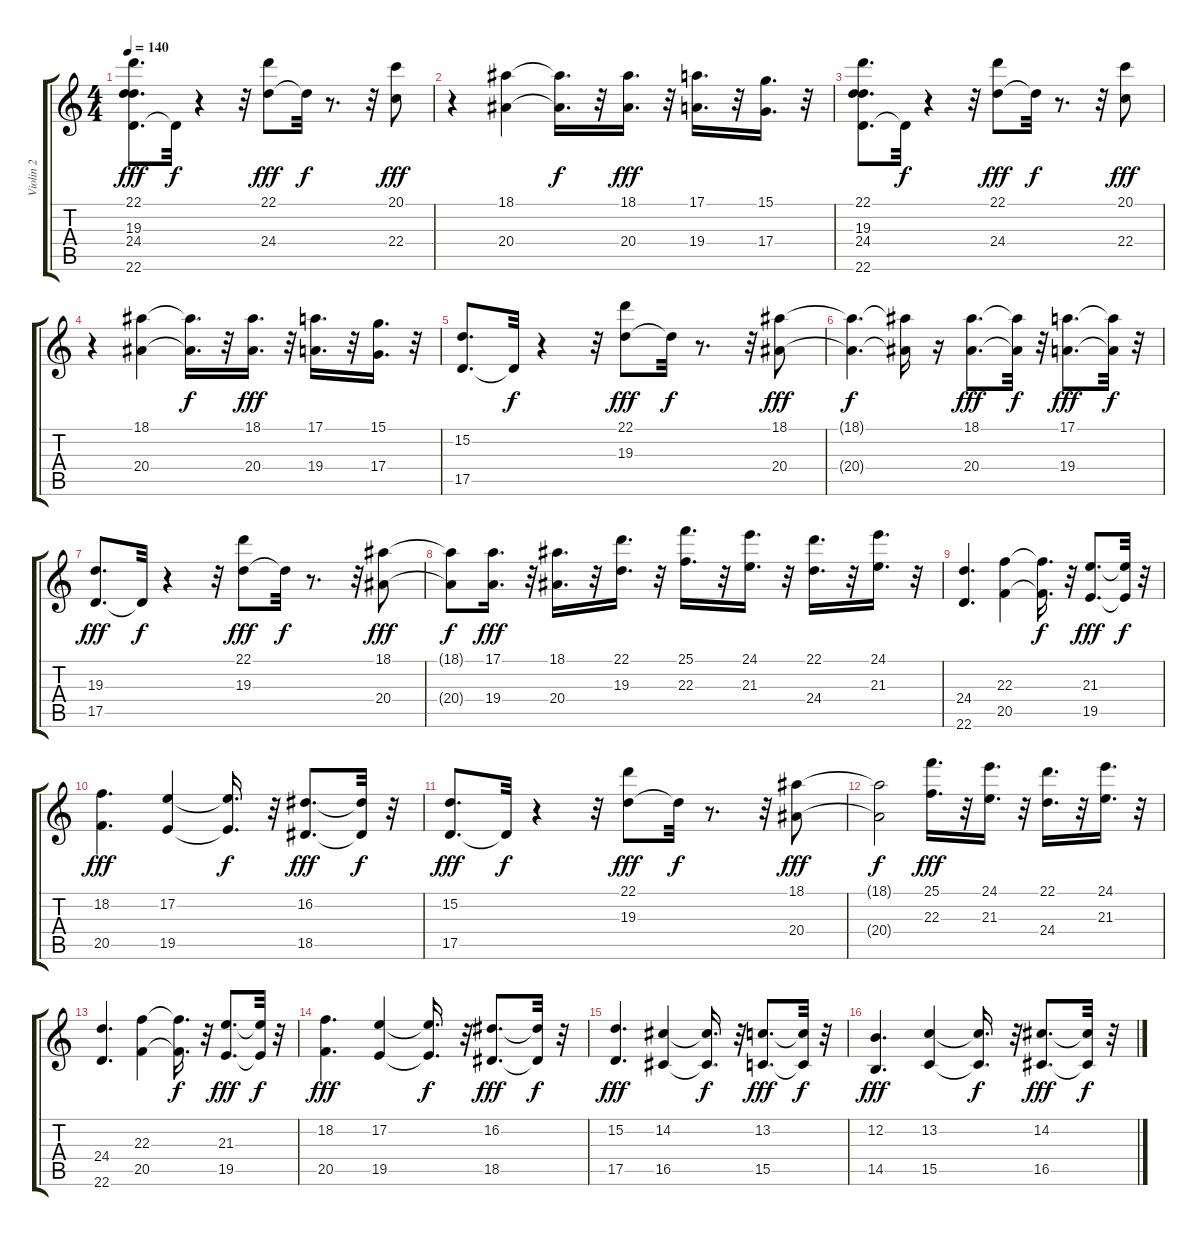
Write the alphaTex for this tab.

\track ("Violin 2" "Violin 2") {instrument stringensemble1}
\staff {score tabs}
\tuning (E4 B3 G3 D3 A2 E2) {hide}
\ts (4 4)
\tempo 140
\clef g2
\ks c
(22.1 19.3 24.4 22.6).8{d dy fff} 22.6{t}.32{dy f} r.4 r.32 (22.1 24.4).8{dy fff} 24.4{t}.32{dy f} r.8{d} r.32 (20.1 22.4).8{dy fff} |
r.4 (18.1 20.4).4{volume 12} (18.1{t} 20.4{t}).16{d dy f} r.32 (18.1 20.4).16{d dy fff} r.32 (17.1 19.4).16{d} r.32 (15.1 17.4).16{d} r.32 |
(22.1 19.3 24.4 22.6).8{d} 22.6{t}.32{dy f} r.4 r.32 (22.1 24.4).8{dy fff} 24.4{t}.32{dy f} r.8{d} r.32 (20.1 22.4).8{dy fff} |
r.4 (18.1 20.4).4 (18.1{t} 20.4{t}).16{d dy f} r.32 (18.1 20.4).16{d dy fff} r.32 (17.1 19.4).16{d} r.32 (15.1 17.4).16{d} r.32 |
(15.2 17.5).8{d} 17.5{t}.32{dy f} r.4 r.32 (22.1 19.3).8{dy fff} 19.3{t}.32{dy f} r.8{d} r.32 (18.1 20.4).8{dy fff} |
(18.1{t} 20.4{t}).4{d dy f} (18.1{t} 20.4{t}).16 r.16 (18.1 20.4).8{d dy fff volume 10} (18.1{t} 20.4{t}).32{dy f} r.32 (17.1 19.4).8{d dy fff} (17.1{t} 19.4{t}).32{dy f} r.32 |
(19.3 17.5).8{d dy fff} 17.5{t}.32{dy f} r.4 r.32 (22.1 19.3).8{dy fff} 19.3{t}.32{dy f} r.8{d} r.32 (18.1 20.4).8{dy fff} |
(18.1{t} 20.4{t}).8{dy f} (17.1 19.4).16{d dy fff} r.32 (18.1 20.4).16{d} r.32 (22.1 19.3).16{d} r.32 (25.1 22.3).16{d} r.32 (24.1 21.3).16{d} r.32 (22.1 24.4).16{d} r.32 (24.1 21.3).16{d} r.32 |
(24.4 22.6).4{d} (22.3 20.5).4 (22.3{t} 20.5{t}).16{d dy f} r.32 (21.3 19.5).8{d dy fff} (21.3{t} 19.5{t}).32{dy f} r.32 |
(18.2 20.5).4{d dy fff} (17.2 19.5).4 (17.2{t} 19.5{t}).16{d dy f} r.32 (16.2 18.5).8{d dy fff} (16.2{t} 18.5{t}).32{dy f} r.32 |
(15.2 17.5).8{d dy fff} 17.5{t}.32{dy f} r.4 r.32 (22.1 19.3).8{dy fff} 19.3{t}.32{dy f} r.8{d} r.32 (18.1 20.4).8{dy fff} |
(18.1{t} 20.4{t}).2{dy f} (25.1 22.3).16{d dy fff volume 10} r.32 (24.1 21.3).16{d} r.32 (22.1 24.4).16{d} r.32 (24.1 21.3).16{d} r.32 |
(24.4 22.6).4{d} (22.3 20.5).4 (22.3{t} 20.5{t}).16{d dy f} r.32 (21.3 19.5).8{d dy fff} (21.3{t} 19.5{t}).32{dy f} r.32 |
(18.2 20.5).4{d dy fff} (17.2 19.5).4 (17.2{t} 19.5{t}).16{d dy f} r.32 (16.2 18.5).8{d dy fff} (16.2{t} 18.5{t}).32{dy f} r.32 |
(15.2 17.5).4{d dy fff} (14.2 16.5).4 (14.2{t} 16.5{t}).16{d dy f} r.32 (13.2 15.5).8{d dy fff} (13.2{t} 15.5{t}).32{dy f} r.32 |
(12.2 14.5).4{d dy fff} (13.2 15.5).4 (13.2{t} 15.5{t}).16{d dy f} r.32 (14.2 16.5).8{d dy fff} (14.2{t} 16.5{t}).32{dy f} r.32
